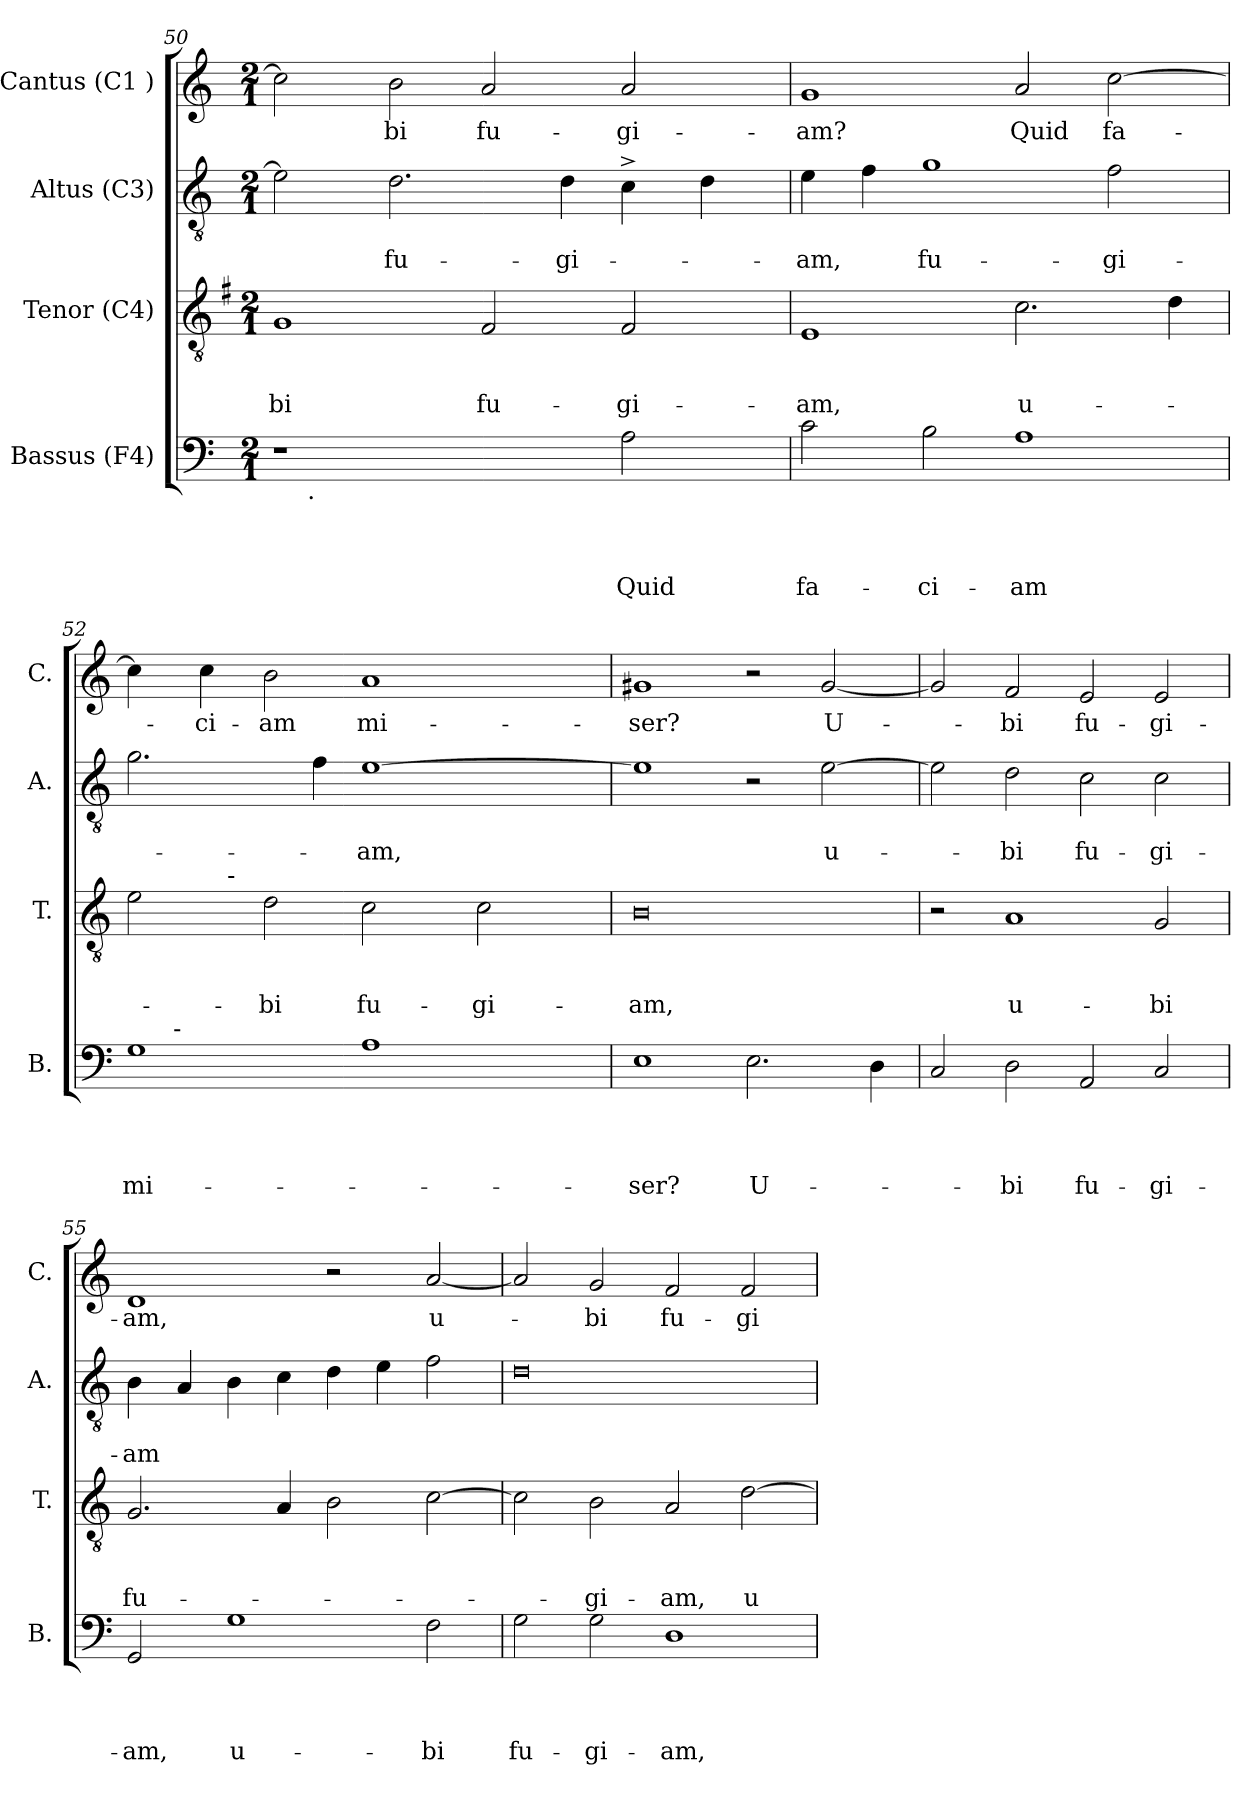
**kern	**text	**text	**text	**text	**kern	**text	**text	**text	**kern	**text	**text	**kern	**text
*part4	*part4	*part4	*part4	*part4	*part3	*part3	*part3	*part3	*part2	*part2	*part2	*part1	*part1
*staff4	*staff4	*staff4	*staff4	*staff4	*staff3	*staff3	*staff3	*staff3	*staff2	*staff2	*staff2	*staff1	*staff1
*I"Bassus (F4)	*	*	*	*	*I"Tenor (C4)	*	*	*	*I"Altus (C3)	*	*	*I"Cantus (C1 )	*
*I'B.	*	*	*	*	*I'T.	*	*	*	*I'A.	*	*	*I'C.	*
*clefF4	*	*	*	*	*clefGv2	*	*	*	*clefGv2	*	*	*clefG2	*
*k[]	*	*	*	*	*k[f#]	*	*	*	*k[]	*	*	*k[]	*
*C:	*	*	*	*	*G:	*	*	*	*C:	*	*	*C:	*
*M2/1	*	*	*	*	*M2/1	*	*	*	*M2/1	*	*	*M2/1	*
=50	=50	=50	=50	=50	=50	=50	=50	=50	=50	=50	=50	=50	=50
!	!	!	!	!	!	!	!	!LO:LY:b	!	!	!	!	!
*^	*	*	*	*	*	*	*	*	*	*	*	*	*
1r	16.ryy	.	.	.	.	1G	.	.	-bi	2e\]	.	.	2cc\]	.
!	!LO:TX:b:t=.	!	!	!	!	!	!	!	!	!	!	!	!	!
.	1ryy	.	.	.	.	.	.	.	.	.	.	.	.	.
!	!	!	!	!	!	!	!	!	!	!	!	!LO:LY:b	!	!LO:LY:b
.	.	.	.	.	.	.	.	.	.	2.d\	.	fu-	2b\	-bi
!	!	!	!	!	!	!	!	!	!LO:LY:b	!	!	!	!	!LO:LY:b
2ryy	.	.	.	.	.	2F#/	.	.	fu-	.	.	.	2a/	fu-
.	2ryy	.	.	.	.	.	.	.	.	.	.	.	.	.
!	!	!	!	!	!	!	!	!	!	!	!	!LO:LY:b	!	!
.	.	.	.	.	.	.	.	.	.	4d\	.	-gi-	.	.
!	!	!	!	!	!LO:LY:b	!	!	!	!LO:LY:b	!	!	!	!	!LO:LY:b
2A\	.	.	.	.	Quid	2F#/	.	.	-gi-	4c^>\	.	.	2a/	-gi-
.	4ryy	.	.	.	.	.	.	.	.	.	.	.	.	.
.	.	.	.	.	.	.	.	.	.	4d\	.	.	.	.
.	8ryy	.	.	.	.	.	.	.	.	.	.	.	.	.
.	32ryy	.	.	.	.	.	.	.	.	.	.	.	.	.
=51	=51	=51	=51	=51	=51	=51	=51	=51	=51	=51	=51	=51	=51	=51
!	!	!	!	!	!LO:LY:b	!	!	!	!LO:LY:b	!	!	!LO:LY:b	!	!LO:LY:b
*v	*v	*	*	*	*	*	*	*	*	*	*	*	*	*
2c\	.	.	.	fa-	1E	.	.	-am,	4e\	.	-am,	1g	-am?
.	.	.	.	.	.	.	.	.	4f\	.	.	.	.
!	!	!	!	!LO:LY:b	!	!	!	!	!	!	!LO:LY:b	!	!
2B\	.	.	.	-ci-	.	.	.	.	1g	.	fu-	.	.
!	!	!	!	!LO:LY:b	!	!	!	!LO:LY:b	!	!	!	!	!LO:LY:b
1A	.	.	.	-am	2.c\	.	.	u-	.	.	.	2a/	Quid
!	!	!	!	!	!	!	!	!	!	!	!LO:LY:b	!	!LO:LY:b
.	.	.	.	.	.	.	.	.	2f\	.	-gi-	[<2cc\	fa-
.	.	.	.	.	4d\	.	.	.	.	.	.	.	.
!!LO:LB:g=z
=52	=52	=52	=52	=52	=52	=52	=52	=52	=52	=52	=52	=52	=52
*	*	*	*	*	*k[]	*	*	*	*	*	*	*	*
*	*	*	*	*	*C:	*	*	*	*	*	*	*	*
!	!	!	!	!LO:LY:b	!	!	!	!	!	!	!	!	!
*^	*	*	*	*	*^	*	*	*	*	*	*	*	*
1G	8ryy	.	.	.	mi-	2e\	4ryy	.	.	.	2.g\	.	.	4cc\]	.
.	32ryy	.	.	.	.	.	.	.	.	.	.	.	.	.	.
!	!LO:TX:a:t=-	!	!	!	!	!	!	!	!	!	!	!	!	!	!
.	1ryy	.	.	.	.	.	.	.	.	.	.	.	.	.	.
!	!	!	!	!	!	!	!	!	!	!	!	!	!	!	!LO:LY:b
.	.	.	.	.	.	.	16.ryy	.	.	.	.	.	.	4cc\	-ci-
!	!	!	!	!	!	!	!LO:TX:a:t=-	!	!	!	!	!	!	!	!
.	.	.	.	.	.	.	1ryy	.	.	.	.	.	.	.	.
!	!	!	!	!	!	!	!	!	!	!LO:LY:b	!	!	!	!	!LO:LY:b:rj
.	.	.	.	.	.	2d\	.	.	.	-bi	.	.	.	2b\	-am
.	.	.	.	.	.	.	.	.	.	.	4f\	.	.	.	.
!	!	!	!	!	!	!	!	!	!	!LO:LY:b	!	!	!LO:LY:b	!	!LO:LY:b
1A	.	.	.	.	.	2c\	.	.	.	fu-	[>1e	.	-am,	1a	mi-
.	2ryy	.	.	.	.	.	.	.	.	.	.	.	.	.	.
.	.	.	.	.	.	.	2ryy	.	.	.	.	.	.	.	.
!	!	!	!	!	!	!	!	!	!	!LO:LY:b	!	!	!	!	!
.	.	.	.	.	.	2c\	.	.	.	-gi-	.	.	.	.	.
.	4ryy	.	.	.	.	.	.	.	.	.	.	.	.	.	.
.	.	.	.	.	.	.	8ryy	.	.	.	.	.	.	.	.
.	16.ryy	.	.	.	.	.	.	.	.	.	.	.	.	.	.
.	.	.	.	.	.	.	32ryy	.	.	.	.	.	.	.	.
=53	=53	=53	=53	=53	=53	=53	=53	=53	=53	=53	=53	=53	=53	=53	=53
!	!	!	!	!	!LO:LY:b	!	!	!	!	!LO:LY:b	!	!	!	!	!LO:LY:b
*v	*v	*	*	*	*	*	*	*	*	*	*	*	*	*	*
*	*	*	*	*	*v	*v	*	*	*	*	*	*	*	*
1E	.	.	.	-ser?	0B	.	.	-am,	1e]	.	.	1g#X	-ser?
!	!	!	!	!LO:LY:b	!	!	!	!	!	!	!	!	!
2.E\	.	.	.	U-	.	.	.	.	2r	.	.	2r	.
!	!	!	!	!	!	!	!	!	!	!	!LO:LY:b	!	!LO:LY:b
.	.	.	.	.	.	.	.	.	[>2e\	.	u-	[<2g#/	U-
4D\	.	.	.	.	.	.	.	.	.	.	.	.	.
=54	=54	=54	=54	=54	=54	=54	=54	=54	=54	=54	=54	=54	=54
2C/	.	.	.	.	2r	.	.	.	2e\]	.	.	2g#/]	.
!	!	!	!	!LO:LY:b	!	!	!	!LO:LY:b	!	!	!LO:LY:b	!	!LO:LY:b
2D\	.	.	.	-bi	1A	.	.	u-	2d\	.	-bi	2f/	-bi
!	!	!	!	!LO:LY:b	!	!	!	!	!	!	!LO:LY:b	!	!LO:LY:b
2AA/	.	.	.	fu-	.	.	.	.	2c\	.	fu-	2e/	fu-
!	!	!	!	!LO:LY:b	!	!	!	!LO:LY:b	!	!	!LO:LY:b	!	!LO:LY:b
2C/	.	.	.	-gi-	2G/	.	.	-bi	2c\	.	-gi-	2e/	-gi-
=55	=55	=55	=55	=55	=55	=55	=55	=55	=55	=55	=55	=55	=55
!	!	!	!	!LO:LY:b	!	!	!	!LO:LY:b	!	!	!LO:LY:b	!	!LO:LY:b
2GG/	.	.	.	-am,	2.G/	.	.	fu-	4B\	.	-am	1d	-am,
.	.	.	.	.	.	.	.	.	4A/	.	.	.	.
!	!	!	!	!LO:LY:b	!	!	!	!	!	!	!	!	!
1G	.	.	.	u-	.	.	.	.	4B\	.	.	.	.
.	.	.	.	.	4A/	.	.	.	4c\	.	.	.	.
.	.	.	.	.	2B\	.	.	.	4d\	.	.	2r	.
.	.	.	.	.	.	.	.	.	4e\	.	.	.	.
!	!	!	!	!LO:LY:b	!	!	!	!	!	!	!	!	!LO:LY:b
2F\	.	.	.	-bi	[>2c\	.	.	.	2f\	.	.	[<2a/	u-
=56	=56	=56	=56	=56	=56	=56	=56	=56	=56	=56	=56	=56	=56
!	!	!	!	!LO:LY:b	!	!	!	!	!	!	!	!	!
2G\	.	.	.	fu-	2c\]	.	.	.	0d	.	.	2a/]	.
!	!	!	!	!LO:LY:b	!	!	!	!LO:LY:b	!	!	!	!	!LO:LY:b
2G\	.	.	.	-gi-	2B\	.	.	-gi-	.	.	.	2g/	-bi
!	!	!	!	!LO:LY:b	!	!	!	!LO:LY:b	!	!	!	!	!LO:LY:b
1D	.	.	.	-am,	2A/	.	.	-am,	.	.	.	2f/	fu-
!	!	!	!	!	!	!	!	!LO:LY:b	!	!	!	!	!LO:LY:b
.	.	.	.	.	[>2d\	.	.	u-	.	.	.	2f/	-gi-
=	=	=	=	=	=	=	=	=	=	=	=	=	=
*-	*-	*-	*-	*-	*-	*-	*-	*-	*-	*-	*-	*-	*-
